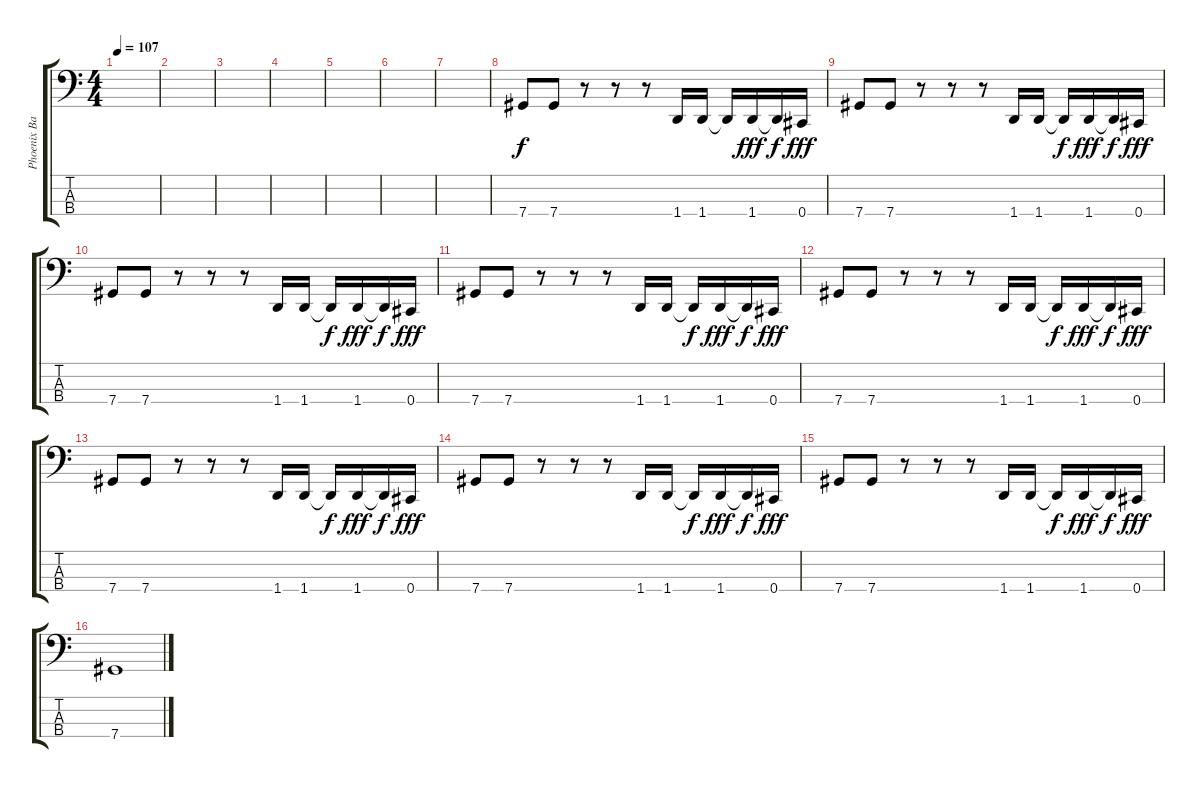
\track ("Phoenix Bass2" "Phoenix Ba") {instrument electricbasspick}
\staff {score tabs}
\tuning (Gb2 Db2 Ab1 Db1) {hide}
\ts (4 4)
\tempo 107
\clef f4
\ks c
|
|
|
|
|
|
|
7.4.8 7.4.8 r.8 r.8 r.8 1.4.16 1.4.16 1.4{t}.16{dy f} 1.4.16{dy fff} 1.4{t}.16{dy f} 0.4.16{dy fff} |
7.4.8 7.4.8 r.8 r.8 r.8 1.4.16 1.4.16 1.4{t}.16{dy f} 1.4.16{dy fff} 1.4{t}.16{dy f} 0.4.16{dy fff} |
7.4.8 7.4.8 r.8 r.8 r.8 1.4.16 1.4.16 1.4{t}.16{dy f} 1.4.16{dy fff} 1.4{t}.16{dy f} 0.4.16{dy fff} |
7.4.8 7.4.8 r.8 r.8 r.8 1.4.16 1.4.16 1.4{t}.16{dy f} 1.4.16{dy fff} 1.4{t}.16{dy f} 0.4.16{dy fff} |
7.4.8 7.4.8 r.8 r.8 r.8 1.4.16 1.4.16 1.4{t}.16{dy f} 1.4.16{dy fff} 1.4{t}.16{dy f} 0.4.16{dy fff} |
7.4.8 7.4.8 r.8 r.8 r.8 1.4.16 1.4.16 1.4{t}.16{dy f} 1.4.16{dy fff} 1.4{t}.16{dy f} 0.4.16{dy fff} |
7.4.8 7.4.8 r.8 r.8 r.8 1.4.16 1.4.16 1.4{t}.16{dy f} 1.4.16{dy fff} 1.4{t}.16{dy f} 0.4.16{dy fff} |
7.4.8 7.4.8 r.8 r.8 r.8 1.4.16 1.4.16 1.4{t}.16{dy f} 1.4.16{dy fff} 1.4{t}.16{dy f} 0.4.16{dy fff} |
7.4.1
